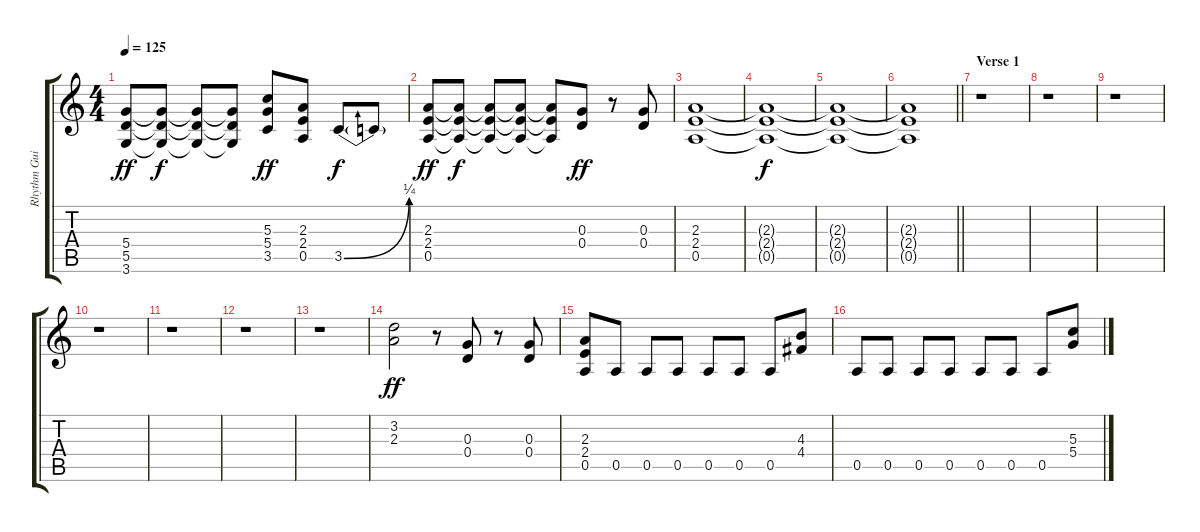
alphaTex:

\track ("Rhythm Guitar" "Rhythm Gui") {instrument distortionguitar}
\staff {score tabs}
\tuning (E4 B3 G3 D3 A2 E2) {hide}
\ts (4 4)
\tempo 125
\clef g2
\ks c
(5.4 5.5 3.6).8{dy ff} (5.4{t} 5.5{t} 3.6{t}).8{dy f} (5.4{t} 5.5{t} 3.6{t}).8 (5.4{t} 5.5{t} 3.6{t}).8 (5.3 5.4 3.5).8{dy ff} (2.3 2.4 0.5).8 3.5{be (bend 0 0 60 1)}.8{dy f} 3.5{t}.8 |
(2.3 2.4 0.5).8{dy ff} (2.3{t} 2.4{t} 0.5{t}).8{dy f} (2.3{t} 2.4{t} 0.5{t}).8 (2.3{t} 2.4{t} 0.5{t}).8 (2.3{t} 2.4{t} 0.5{t}).8 (0.3 0.4).8{dy ff} r.8 (0.3 0.4).8 |
(2.3 2.4 0.5).1 |
(2.3{t} 2.4{t} 0.5{t}).1{dy f} |
(2.3{t} 2.4{t} 0.5{t}).1 |
\barLineRight lightlight
(2.3{t} 2.4{t} 0.5{t}).1 |
\section ("" "Verse 1")
r.1 |
r.1 |
r.1 |
r.1 |
r.1 |
r.1 |
r.1 |
(3.2 2.3).2{dy ff} r.8 (0.3 0.4).8 r.8 (0.3 0.4).8 |
(2.3 2.4 0.5).8 0.5.8 0.5.8 0.5.8 0.5.8 0.5.8 0.5.8 (4.3 4.4).8 |
0.5.8 0.5.8 0.5.8 0.5.8 0.5.8 0.5.8 0.5.8 (5.3 5.4).8
